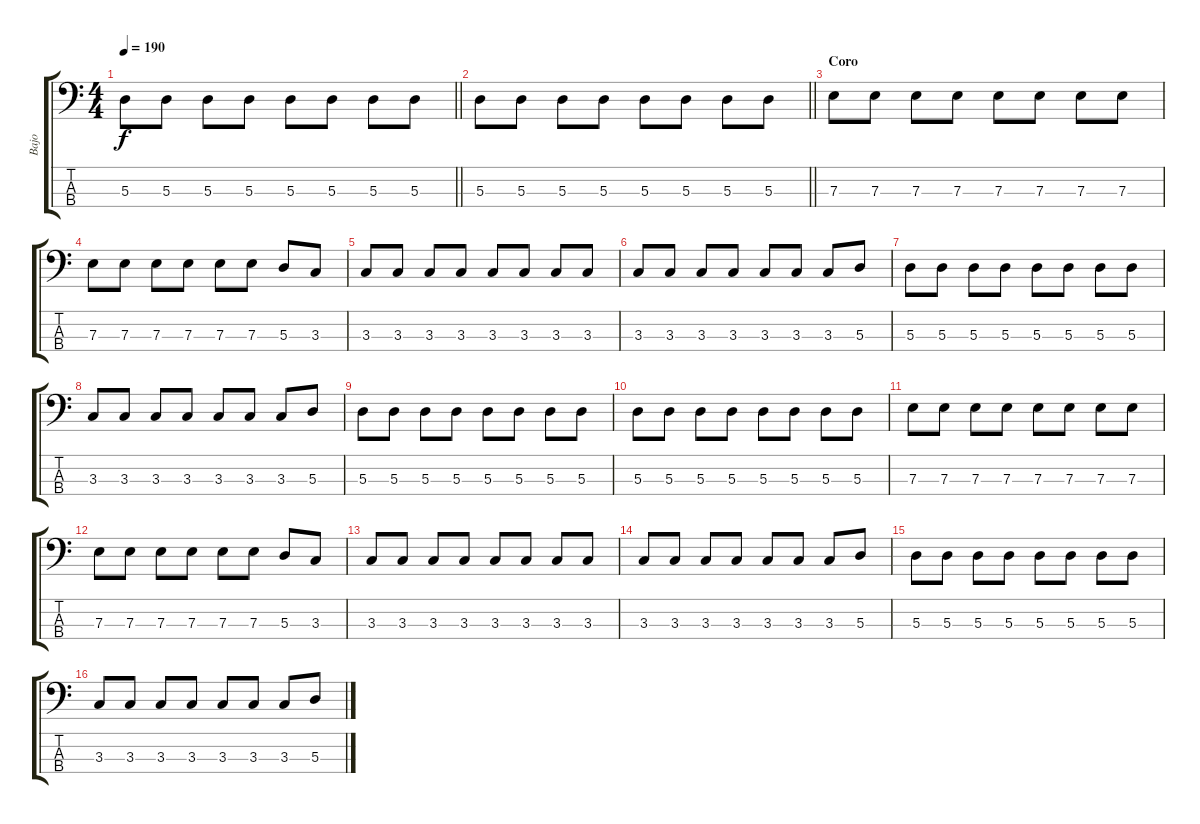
\track ("Bajo" "Bajo") {instrument electricbasspick}
\staff {score tabs}
\tuning (G2 D2 A1 E1) {hide}
\ts (4 4)
\tempo 190
\clef f4
\barLineRight lightlight
\ks c
5.3.8{dy f} 5.3.8 5.3.8 5.3.8 5.3.8 5.3.8 5.3.8 5.3.8 |
\barLineRight lightlight
5.3.8 5.3.8 5.3.8 5.3.8 5.3.8 5.3.8 5.3.8 5.3.8 |
\section ("" "Coro")
7.3.8 7.3.8 7.3.8 7.3.8 7.3.8 7.3.8 7.3.8 7.3.8 |
7.3.8 7.3.8 7.3.8 7.3.8 7.3.8 7.3.8 5.3.8 3.3.8 |
3.3.8 3.3.8 3.3.8 3.3.8 3.3.8 3.3.8 3.3.8 3.3.8 |
3.3.8 3.3.8 3.3.8 3.3.8 3.3.8 3.3.8 3.3.8 5.3.8 |
5.3.8 5.3.8 5.3.8 5.3.8 5.3.8 5.3.8 5.3.8 5.3.8 |
3.3.8 3.3.8 3.3.8 3.3.8 3.3.8 3.3.8 3.3.8 5.3.8 |
5.3.8 5.3.8 5.3.8 5.3.8 5.3.8 5.3.8 5.3.8 5.3.8 |
5.3.8 5.3.8 5.3.8 5.3.8 5.3.8 5.3.8 5.3.8 5.3.8 |
7.3.8 7.3.8 7.3.8 7.3.8 7.3.8 7.3.8 7.3.8 7.3.8 |
7.3.8 7.3.8 7.3.8 7.3.8 7.3.8 7.3.8 5.3.8 3.3.8 |
3.3.8 3.3.8 3.3.8 3.3.8 3.3.8 3.3.8 3.3.8 3.3.8 |
3.3.8 3.3.8 3.3.8 3.3.8 3.3.8 3.3.8 3.3.8 5.3.8 |
5.3.8 5.3.8 5.3.8 5.3.8 5.3.8 5.3.8 5.3.8 5.3.8 |
3.3.8 3.3.8 3.3.8 3.3.8 3.3.8 3.3.8 3.3.8 5.3.8
